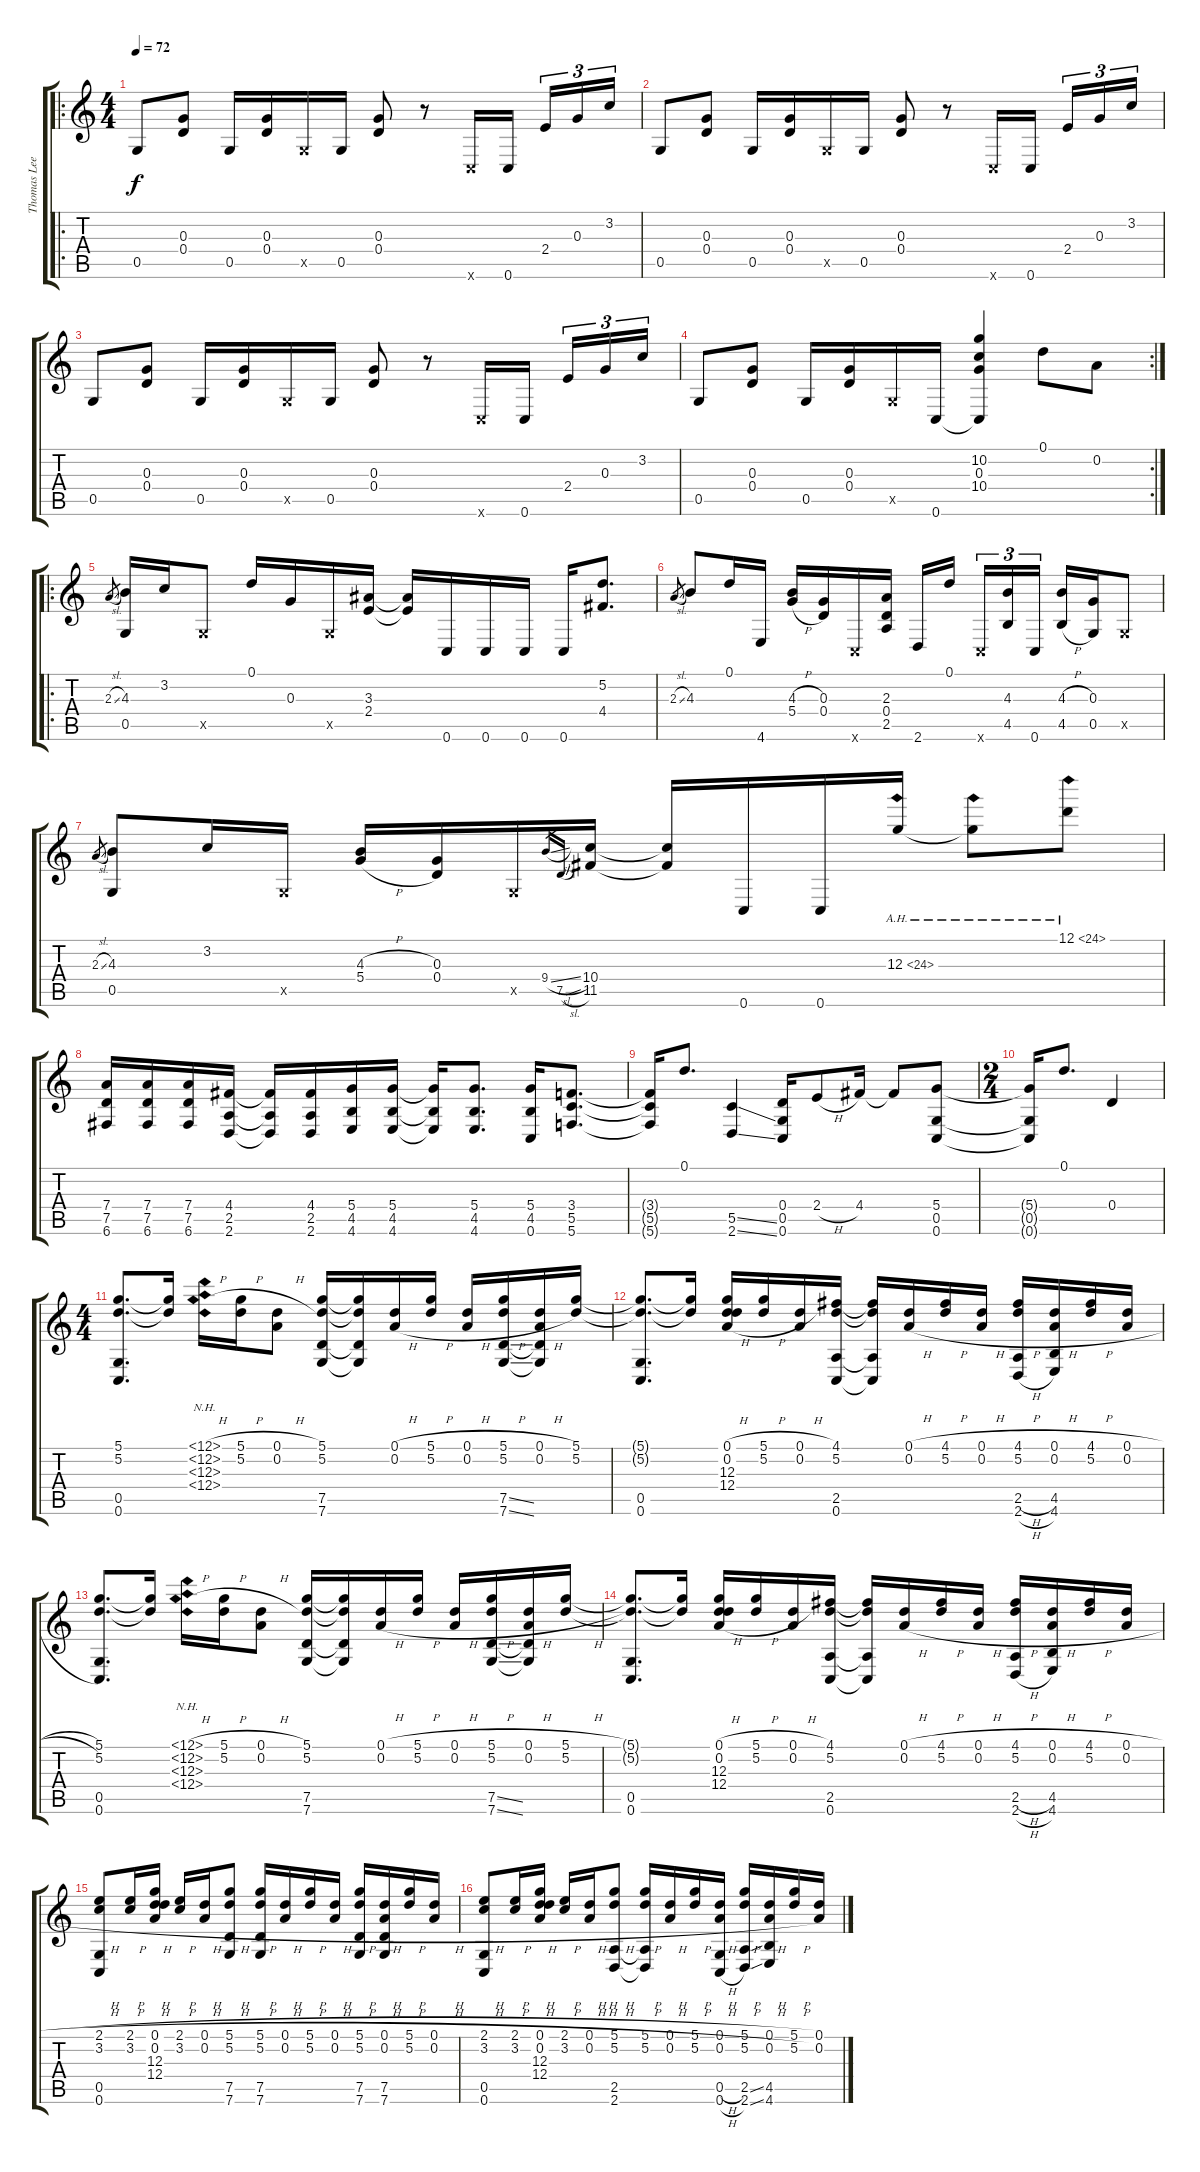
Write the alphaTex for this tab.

\track ("Thomas Leeb" "Thomas Lee") {instrument acousticguitarsteel}
\staff {score tabs}
\tuning (D4 A3 G3 D3 G2 C2) {hide}
\ro
\ts (4 4)
\tempo 72
\clef g2
\ks c
0.5.8{dy f instrument acousticguitarsteel} (0.3 0.4).8 0.5.16 (0.3 0.4).16 0.5{x}.16 0.5.16 (0.3 0.4).8 r.8 0.6{x}.16 0.6.16{beam splitsecondary} 2.4.16{tu (3 2)} 0.3.16{tu (3 2)} 3.2.16{tu (3 2)} |
0.5.8 (0.3 0.4).8 0.5.16 (0.3 0.4).16 0.5{x}.16 0.5.16 (0.3 0.4).8 r.8 0.6{x}.16 0.6.16{beam splitsecondary} 2.4.16{tu (3 2)} 0.3.16{tu (3 2)} 3.2.16{tu (3 2)} |
0.5.8 (0.3 0.4).8 0.5.16 (0.3 0.4).16 0.5{x}.16 0.5.16 (0.3 0.4).8 r.8 0.6{x}.16 0.6.16{beam splitsecondary} 2.4.16{tu (3 2)} 0.3.16{tu (3 2)} 3.2.16{tu (3 2)} |
\rc 2
0.5.8 (0.3 0.4).8 0.5.16 (0.3 0.4).16 0.5{x}.16 0.6.16 (10.2 0.3 10.4 0.6{t}).4 0.1.8 0.2.8 |
\ro
2.3{sl}.8{gr} (4.3 0.5).16 3.2.16 0.5{x}.8 0.1.16 0.3.16 0.5{x}.16 (3.3 2.4).16 (3.3{t} 2.4{t}).16 0.6.16 0.6.16 0.6.16 0.6.16 (5.2 4.4).8{d} |
2.3{sl}.8{gr} 4.3.8 0.1.16 4.6.16 (4.3{h} 5.4{h}).16 (0.3 0.4).16 0.6{x}.16 (2.3 0.4 2.5).16 2.6.16 0.1.16{beam splitsecondary} 0.6{x}.16{tu (3 2)} (4.3 4.5).16{tu (3 2)} 0.6.16{tu (3 2)} (4.3{h} 4.5{h}).16 (0.3 0.5).16 0.5{x}.8 |
2.3{sl}.8{gr} (4.3 0.5).8 3.2.16 0.5{x}.16 (4.3{h} 5.4{h}).16 (0.3 0.4).16 0.5{x}.16 9.4{sl}.16{gr} 7.5{sl}.16{gr} (10.4 11.5).16 (10.4{t} 11.5{t}).16 0.6.16 0.6.16 12.3{ah 12}.16 12.3{ah 12 t}.8 12.1{ah 12}.8 |
(7.4 7.5 6.6).16 (7.4 7.5 6.6).16 (7.4 7.5 6.6).16 (4.4 2.5 2.6).16 (4.4{t} 2.5{t} 2.6{t}).16 (4.4 2.5 2.6).16 (5.4 4.5 4.6).16 (5.4 4.5 4.6).16 (5.4{t} 4.5{t} 4.6{t}).16 (5.4 4.5 4.6).8{d} (5.4 4.5 0.6).16 (3.4 5.5 5.6).8{d} |
(3.4{t} 5.5{t} 5.6{t}).16 0.1.8{d} (5.5{ss} 2.6{ss}).4 (0.4 0.5 0.6).16 2.4{h}.8 4.4.16 4.4{t}.8 (5.4 0.5 0.6).8 |
\ts (2 4)
(5.4{t} 0.5{t} 0.6{t}).16 0.1.8{d} 0.4.4 |
\ts (4 4)
(5.1 5.2 0.5 0.6).8{d} (5.1{t} 5.2{t}).16 (0.1{nh h} 0.2{nh h} 12.3{nh} 12.4{nh}).16 (5.1{h} 5.2{h}).16 (0.1{h} 0.2{h}).8 (5.1 5.2 7.5 7.6).16 (5.1{t} 5.2{t} 7.5{t} 7.6{t}).16 (0.1{h} 0.2{h}).16 (5.1{h} 5.2{h}).16 (0.1{h} 0.2{h}).16 (5.1{h} 5.2{h} 7.5{ss} 7.6{ss}).16 (0.1{h} 0.2{h} 7.5{t} 7.6{t}).16 (5.1 5.2).16 |
(5.1{t} 5.2{t} 0.5 0.6).8{d} (5.1{t} 5.2{t}).16 (0.1{h} 0.2{h} 12.3 12.4).16 (5.1{h} 5.2{h}).16 (0.1{h} 0.2{h}).16 (4.1 5.2 2.5 0.6).16 (4.1{t} 5.2{t} 2.5{t} 0.6{t}).16 (0.1{h} 0.2{h}).16 (4.1{h} 5.2{h}).16 (0.1{h} 0.2{h}).16 (4.1{h} 5.2{h} 2.5{h} 2.6{h}).16 (0.1{h} 0.2{h} 4.5 4.6).16 (4.1{h} 5.2{h}).16 (0.1{h} 0.2{h}).16 |
(5.1 5.2 0.5 0.6).8{d} (5.1{t} 5.2{t}).16 (0.1{nh h} 0.2{nh h} 12.3{nh} 12.4{nh}).16 (5.1{h} 5.2{h}).16 (0.1{h} 0.2{h}).8 (5.1 5.2 7.5 7.6).16 (5.1{t} 5.2{t} 7.5{t} 7.6{t}).16 (0.1{h} 0.2{h}).16 (5.1{h} 5.2{h}).16 (0.1{h} 0.2{h}).16 (5.1{h} 5.2{h} 7.5{ss} 7.6{ss}).16 (0.1{h} 0.2{h} 7.5{t} 7.6{t}).16 (5.1{h} 5.2{h}).16 |
(5.1{t} 5.2{t} 0.5 0.6).8{d} (5.1{t} 5.2{t}).16 (0.1{h} 0.2{h} 12.3 12.4).16 (5.1{h} 5.2{h}).16 (0.1{h} 0.2{h}).16 (4.1 5.2 2.5 0.6).16 (4.1{t} 5.2{t} 2.5{t} 0.6{t}).16 (0.1{h} 0.2{h}).16 (4.1{h} 5.2{h}).16 (0.1{h} 0.2{h}).16 (4.1{h} 5.2{h} 2.5{h} 2.6{h}).16 (0.1{h} 0.2{h} 4.5 4.6).16 (4.1{h} 5.2{h}).16 (0.1{h} 0.2{h}).16 |
(2.1{h} 3.2{h} 0.5 0.6).8 (2.1{h} 3.2{h}).16 (0.1{h} 0.2{h} 12.3 12.4).16 (2.1{h} 3.2{h}).16 (0.1{h} 0.2{h}).16 (5.1{h} 5.2{h} 7.5 7.6).8 (5.1{h} 5.2{h} 7.5 7.6).16 (0.1{h} 0.2{h}).16 (5.1{h} 5.2{h}).16 (0.1{h} 0.2{h}).16 (5.1{h} 5.2{h} 7.5 7.6).16 (0.1{h} 0.2{h} 7.5 7.6).16 (5.1{h} 5.2{h}).16 (0.1{h} 0.2{h}).16 |
(2.1{h} 3.2{h} 0.5 0.6).8 (2.1{h} 3.2{h}).16 (0.1{h} 0.2{h} 12.3 12.4).16 (2.1{h} 3.2{h}).16 (0.1{h} 0.2{h}).16 (5.1{h} 5.2{h} 2.5 2.6).8 (5.1{h} 5.2{h} 2.5{t} 2.6{t}).16 (0.1{h} 0.2{h}).16 (5.1{h} 5.2{h}).16 (0.1{h} 0.2{h} 0.5{h} 0.6{h}).16 (5.1{h} 5.2{h} 2.5{ss} 2.6{ss}).16 (0.1{h} 0.2{h} 4.5 4.6).16 (5.1{h} 5.2{h}).16 (0.1{h} 0.2{h}).16
